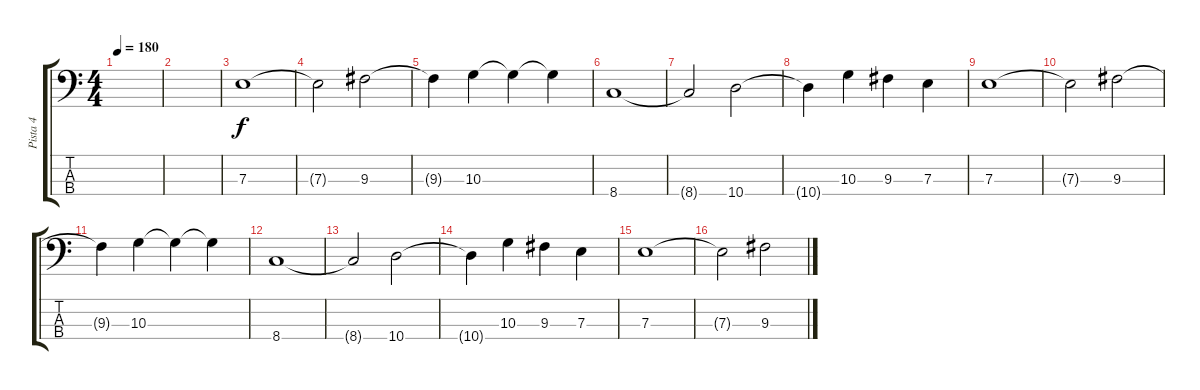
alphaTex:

\track ("Pista 4" "Pista 4") {instrument electricbassfinger}
\staff {score tabs}
\tuning (G2 D2 A1 E1) {hide}
\ts (4 4)
\tempo 180
\clef f4
\ks c
|
|
7.3.1 |
7.3{t}.2 9.3.2 |
9.3{t}.4 10.3.4 10.3{t}.4 10.3{t}.4 |
8.4.1 |
8.4{t}.2 10.4.2 |
10.4{t}.4 10.3.4 9.3.4 7.3.4 |
7.3.1 |
7.3{t}.2 9.3.2 |
9.3{t}.4 10.3.4 10.3{t}.4 10.3{t}.4 |
8.4.1 |
8.4{t}.2 10.4.2 |
10.4{t}.4 10.3.4 9.3.4 7.3.4 |
7.3.1 |
7.3{t}.2 9.3.2
